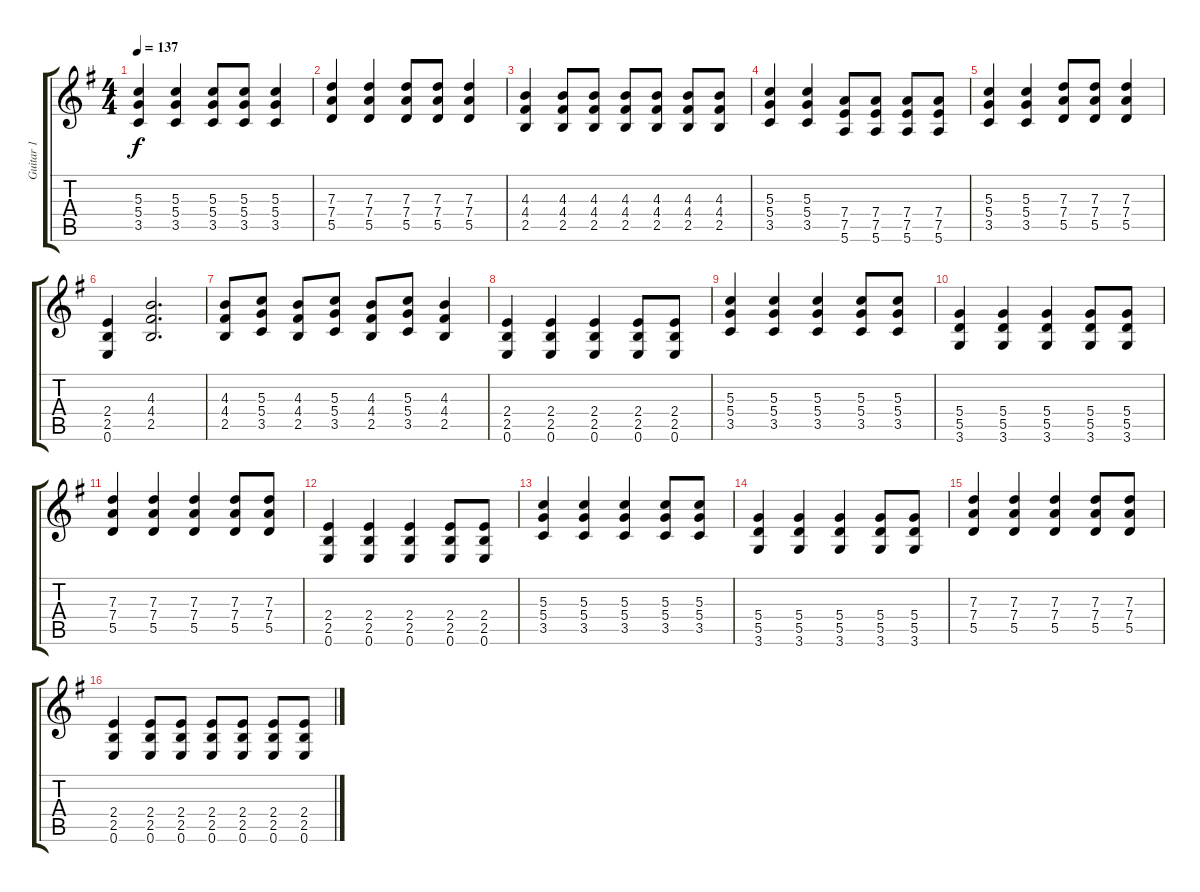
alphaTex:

\track ("Guitar 1" "Guitar 1") {instrument distortionguitar}
\staff {score tabs}
\tuning (E4 B3 G3 D3 A2 E2) {hide}
\ts (4 4)
\tempo 137
\clef g2
\ks g
(5.3 5.4 3.5).4{dy f} (5.3 5.4 3.5).4 (5.3 5.4 3.5).8 (5.3 5.4 3.5).8 (5.3 5.4 3.5).4 |
(7.3 7.4 5.5).4 (7.3 7.4 5.5).4 (7.3 7.4 5.5).8 (7.3 7.4 5.5).8 (7.3 7.4 5.5).4 |
(4.3 4.4 2.5).4 (4.3 4.4 2.5).8 (4.3 4.4 2.5).8 (4.3 4.4 2.5).8 (4.3 4.4 2.5).8 (4.3 4.4 2.5).8 (4.3 4.4 2.5).8 |
(5.3 5.4 3.5).4 (5.3 5.4 3.5).4 (7.4 7.5 5.6).8 (7.4 7.5 5.6).8 (7.4 7.5 5.6).8 (7.4 7.5 5.6).8 |
(5.3 5.4 3.5).4 (5.3 5.4 3.5).4 (7.3 7.4 5.5).8 (7.3 7.4 5.5).8 (7.3 7.4 5.5).4 |
(2.4 2.5 0.6).4 (4.3 4.4 2.5).2{d} |
(4.3 4.4 2.5).8 (5.3 5.4 3.5).8 (4.3 4.4 2.5).8 (5.3 5.4 3.5).8 (4.3 4.4 2.5).8 (5.3 5.4 3.5).8 (4.3 4.4 2.5).4 |
(2.4 2.5 0.6).4 (2.4 2.5 0.6).4 (2.4 2.5 0.6).4 (2.4 2.5 0.6).8 (2.4 2.5 0.6).8 |
(5.3 5.4 3.5).4 (5.3 5.4 3.5).4 (5.3 5.4 3.5).4 (5.3 5.4 3.5).8 (5.3 5.4 3.5).8 |
(5.4 5.5 3.6).4 (5.4 5.5 3.6).4 (5.4 5.5 3.6).4 (5.4 5.5 3.6).8 (5.4 5.5 3.6).8 |
(7.3 7.4 5.5).4 (7.3 7.4 5.5).4 (7.3 7.4 5.5).4 (7.3 7.4 5.5).8 (7.3 7.4 5.5).8 |
(2.4 2.5 0.6).4 (2.4 2.5 0.6).4 (2.4 2.5 0.6).4 (2.4 2.5 0.6).8 (2.4 2.5 0.6).8 |
(5.3 5.4 3.5).4 (5.3 5.4 3.5).4 (5.3 5.4 3.5).4 (5.3 5.4 3.5).8 (5.3 5.4 3.5).8 |
(5.4 5.5 3.6).4 (5.4 5.5 3.6).4 (5.4 5.5 3.6).4 (5.4 5.5 3.6).8 (5.4 5.5 3.6).8 |
(7.3 7.4 5.5).4 (7.3 7.4 5.5).4 (7.3 7.4 5.5).4 (7.3 7.4 5.5).8 (7.3 7.4 5.5).8 |
(2.4 2.5 0.6).4 (2.4 2.5 0.6).8 (2.4 2.5 0.6).8 (2.4 2.5 0.6).8 (2.4 2.5 0.6).8 (2.4 2.5 0.6).8 (2.4 2.5 0.6).8
